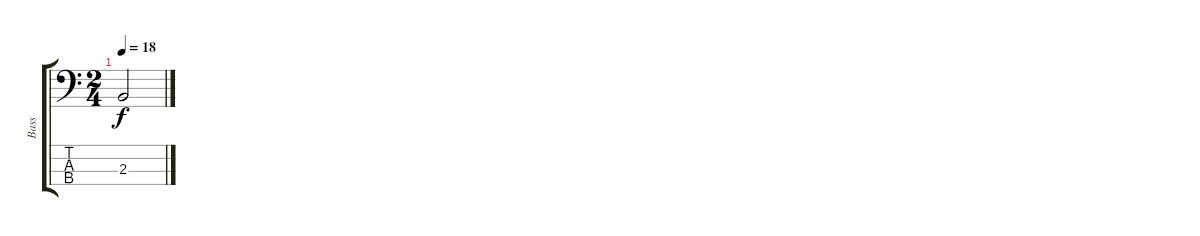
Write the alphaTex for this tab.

\track ("Bass" "Bass") {instrument electricbassfinger}
\staff {score tabs}
\tuning (G2 D2 A1 E1) {hide}
\ts (2 4)
\tempo 18
\clef f4
\ks c
2.3.2{dy f}
